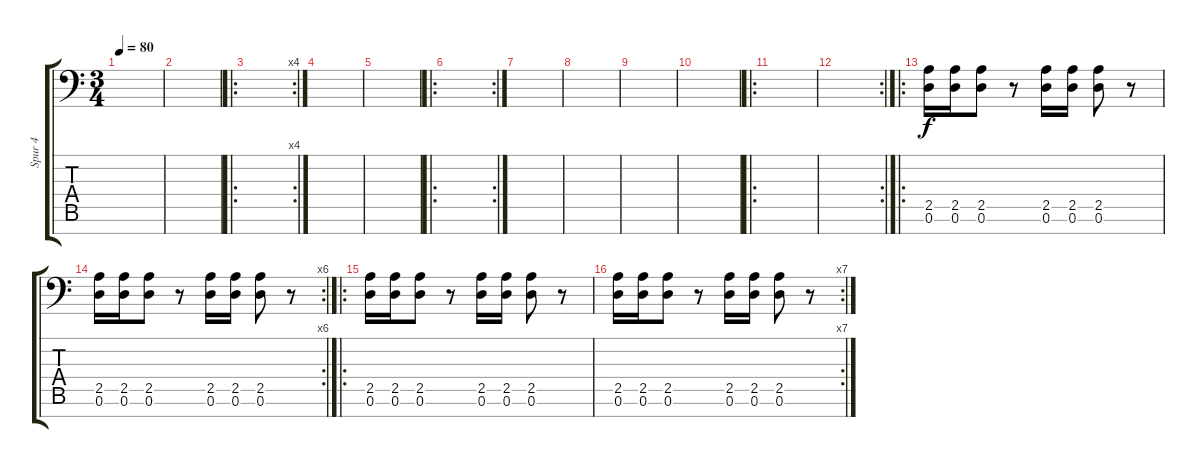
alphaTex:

\track ("Spur 4" "Spur 4") {instrument distortionguitar}
\staff {score tabs}
\tuning (D4 A3 F3 C3 G2 D2 A1) {hide}
\ts (3 4)
\tempo 80
\clef f4
\ks c
|
|
\ro
\rc 4
|
|
|
\ro
\rc 2
|
|
|
|
|
\ro
|
\rc 2
|
\ro
(2.5 0.6).16 (2.5 0.6).16 (2.5 0.6).8 r.8 (2.5 0.6).16 (2.5 0.6).16 (2.5 0.6).8 r.8 |
\rc 6
(2.5 0.6).16 (2.5 0.6).16 (2.5 0.6).8 r.8 (2.5 0.6).16 (2.5 0.6).16 (2.5 0.6).8 r.8 |
\ro
(2.5 0.6).16 (2.5 0.6).16 (2.5 0.6).8 r.8 (2.5 0.6).16 (2.5 0.6).16 (2.5 0.6).8 r.8 |
\rc 7
(2.5 0.6).16 (2.5 0.6).16 (2.5 0.6).8 r.8 (2.5 0.6).16 (2.5 0.6).16 (2.5 0.6).8 r.8
